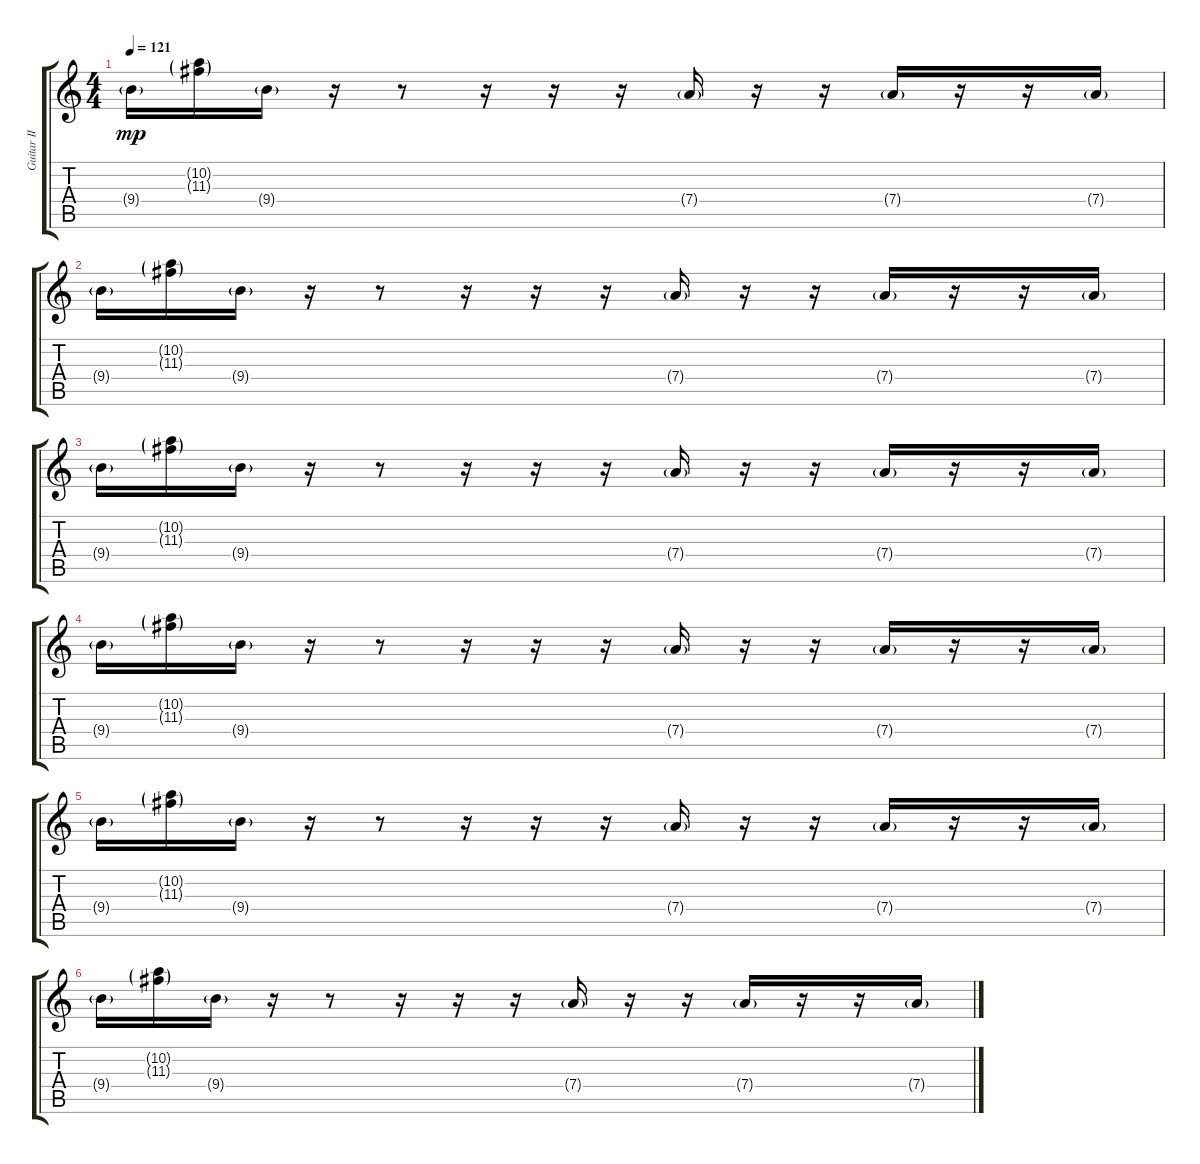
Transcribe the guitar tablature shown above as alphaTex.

\track ("Guitar II" "Guitar II") {instrument overdrivenguitar}
\staff {score tabs}
\tuning (E4 B3 G3 D3 A2 E2) {hide}
\ts (4 4)
\tempo 121
\clef g2
\ks c
9.4{g}.16{dy mp} (10.2{g} 11.3{g}).16 9.4{g}.16 r.16 r.8 r.16 r.16 r.16 7.4{g}.16 r.16 r.16 7.4{g}.16 r.16 r.16 7.4{g}.16 |
9.4{g}.16 (10.2{g} 11.3{g}).16 9.4{g}.16 r.16 r.8 r.16 r.16 r.16 7.4{g}.16 r.16 r.16 7.4{g}.16 r.16 r.16 7.4{g}.16 |
9.4{g}.16 (10.2{g} 11.3{g}).16 9.4{g}.16 r.16 r.8 r.16 r.16 r.16 7.4{g}.16 r.16 r.16 7.4{g}.16 r.16 r.16 7.4{g}.16 |
9.4{g}.16 (10.2{g} 11.3{g}).16 9.4{g}.16 r.16 r.8 r.16 r.16 r.16 7.4{g}.16 r.16 r.16 7.4{g}.16 r.16 r.16 7.4{g}.16 |
9.4{g}.16 (10.2{g} 11.3{g}).16 9.4{g}.16 r.16 r.8 r.16 r.16 r.16 7.4{g}.16 r.16 r.16 7.4{g}.16 r.16 r.16 7.4{g}.16 |
9.4{g}.16 (10.2{g} 11.3{g}).16 9.4{g}.16 r.16 r.8 r.16 r.16 r.16 7.4{g}.16 r.16 r.16 7.4{g}.16 r.16 r.16 7.4{g}.16
